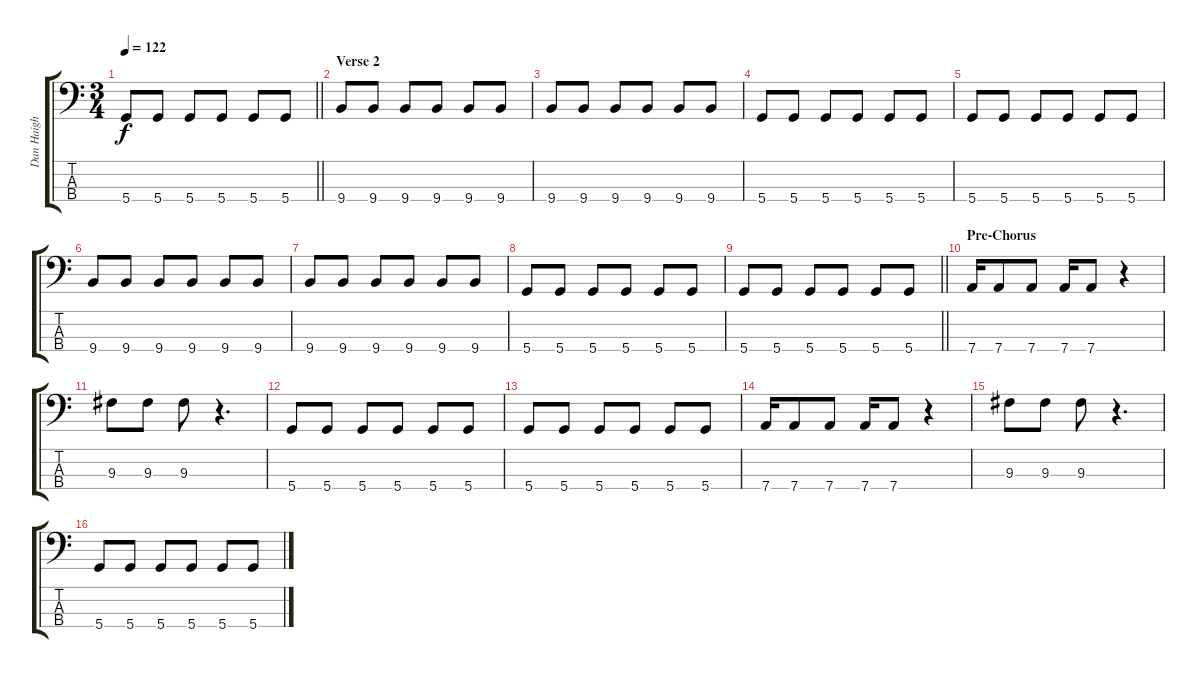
\track ("Dan Haigh" "Dan Haigh") {instrument electricbassfinger}
\staff {score tabs}
\tuning (G2 D2 A1 D1) {hide}
\ts (3 4)
\tempo 122
\clef f4
\barLineRight lightlight
\ks c
5.4.8{dy f} 5.4.8 5.4.8 5.4.8 5.4.8 5.4.8 |
\section ("" "Verse 2")
9.4.8{volume 10} 9.4.8 9.4.8 9.4.8 9.4.8 9.4.8 |
9.4.8 9.4.8 9.4.8 9.4.8 9.4.8 9.4.8 |
5.4.8 5.4.8 5.4.8 5.4.8 5.4.8 5.4.8 |
5.4.8 5.4.8 5.4.8 5.4.8 5.4.8 5.4.8 |
9.4.8{volume 10} 9.4.8 9.4.8 9.4.8 9.4.8 9.4.8 |
9.4.8 9.4.8 9.4.8 9.4.8 9.4.8 9.4.8 |
5.4.8 5.4.8 5.4.8 5.4.8 5.4.8 5.4.8 |
\barLineRight lightlight
5.4.8 5.4.8 5.4.8 5.4.8 5.4.8 5.4.8 |
\section ("" "Pre-Chorus")
7.4.16 7.4.8 7.4.8 7.4.16 7.4.8 r.4 |
9.3.8 9.3.8 9.3.8 r.4{d} |
5.4.8 5.4.8 5.4.8 5.4.8 5.4.8 5.4.8 |
5.4.8 5.4.8 5.4.8 5.4.8 5.4.8 5.4.8 |
7.4.16 7.4.8 7.4.8 7.4.16 7.4.8 r.4 |
9.3.8 9.3.8 9.3.8 r.4{d} |
5.4.8 5.4.8 5.4.8 5.4.8 5.4.8 5.4.8
